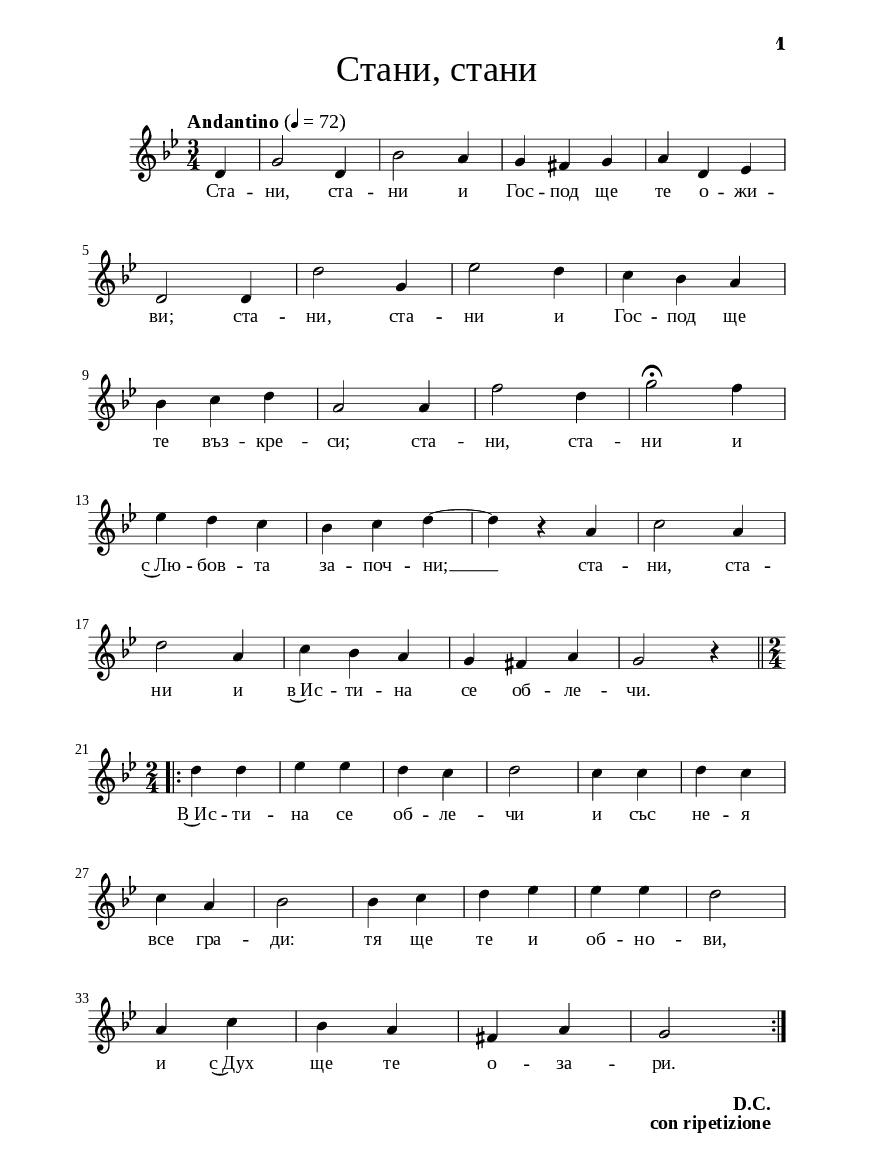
\version "2.24.4"

% include paper part and global functions
\include "include/globals.ily"

\bookpart {

  \label #'ref028
  \tocItem \markup "Стани, стани"

  \include "include/bookpart-paper.ily"
  \score {
    \include "include/score-layout.ily"

    \new Voice \absolute {
      \clef treble
      \key g \minor
      \time 3/4
      \tempoFunc "Andantino" 4 "72"
      \autoBeamOff
      \partial 4
      d'4 | g'2 d'4 | bes'2 a'4 | g'4 fis' g' |  a'4 d' es'  \break
      d'2 d'4 |  d''2 g'4 | es''2 d''4 | c''4 bes' a' \break |
      bes'4 c'' d'' | a'2 a'4 | f''2 d''4 |  g''2 \fermata f''4 \break |
      es''4 d'' c'' | bes'4 c'' d'' ~ | d''4  r a' | c''2 a'4 \break |
      d''2 a'4 | c''4 bes' a' | g'4 fis' a' | g'2 r4 | \time 2/4 \break |
      \bar ".|:-||" d''4 d'' es'' es'' | d''4 c''|  d''2 | c''4 c'' d'' c'' \break |
      c'' a' | bes'2 | bes'4 c'' d'' es'' | es''4 es'' | d''2 \break |
      a'4 c'' bes' a' | fis'4 a' | g'2  \bar ":|." \break
    }


    \addlyrics {
      Ста -- ни, ста -- ни и Гос -- под ще те о -- жи -- ви;
      ста -- ни, ста -- ни и Гос -- под ще те въз --
      кре -- си; ста -- ни, ста -- ни и с~Лю -- бов --
      та за -- поч -- ни; __ ста -- ни, ста -- ни и в~Ис
      -- ти -- на се об -- ле -- чи. В~Ис -- ти -- на
      се об -- ле -- чи и със не -- я все гра -- ди:
      тя ще те и об -- но -- ви, и с~Дух ще те о
      -- за -- ри.}

        \header {
          title = \titleFunc #'ref_desc_3 "Стани, стани" "Stani, stani"
        }

        \midi{}

      } % score

      \markup \dc-two "D.C." "con ripetizione"
      

    } % bookpart
